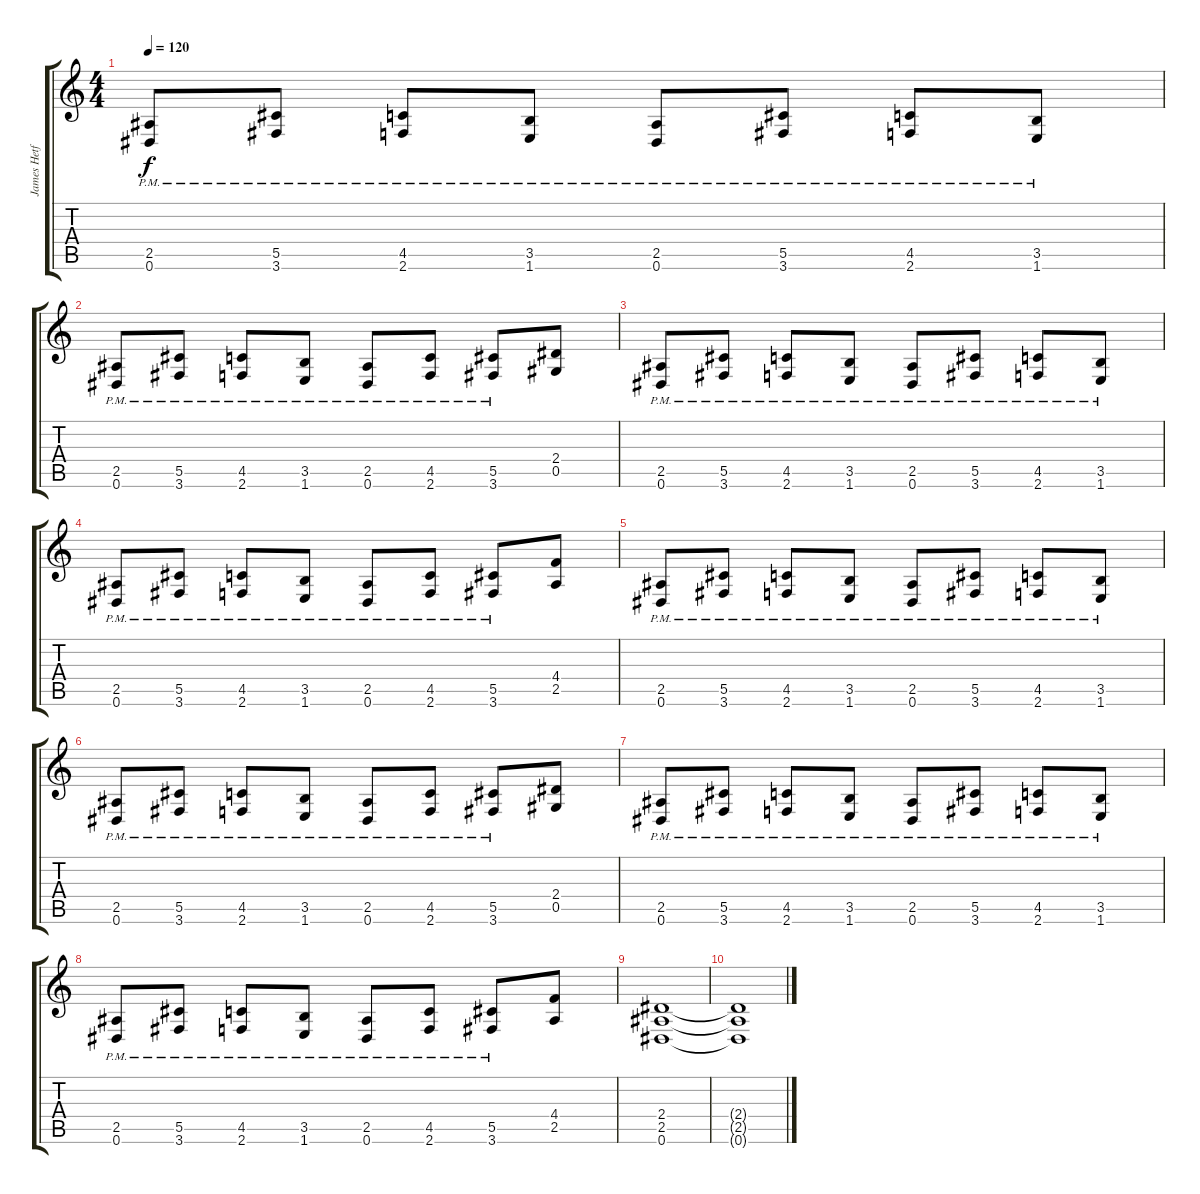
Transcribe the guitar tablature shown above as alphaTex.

\track ("James Hetfield (Dist.Gtr.1)" "James Hetf") {instrument distortionguitar}
\staff {score tabs}
\tuning (Eb4 Bb3 Gb3 Db3 Ab2 Eb2) {hide}
\ts (4 4)
\tempo 120
\clef g2
\ks c
(2.5{pm} 0.6{pm}).8{dy f instrument distortionguitar} (5.5{pm} 3.6{pm}).8 (4.5{pm} 2.6{pm}).8 (3.5{pm} 1.6{pm}).8 (2.5{pm} 0.6{pm}).8 (5.5{pm} 3.6{pm}).8 (4.5{pm} 2.6{pm}).8 (3.5{pm} 1.6{pm}).8 |
(2.5{pm} 0.6{pm}).8 (5.5{pm} 3.6{pm}).8 (4.5{pm} 2.6{pm}).8 (3.5{pm} 1.6{pm}).8 (2.5{pm} 0.6{pm}).8 (4.5{pm} 2.6{pm}).8 (5.5{pm} 3.6{pm}).8 (2.4 0.5).8 |
(2.5{pm} 0.6{pm}).8 (5.5{pm} 3.6{pm}).8 (4.5{pm} 2.6{pm}).8 (3.5{pm} 1.6{pm}).8 (2.5{pm} 0.6{pm}).8 (5.5{pm} 3.6{pm}).8 (4.5{pm} 2.6{pm}).8 (3.5{pm} 1.6{pm}).8 |
(2.5{pm} 0.6{pm}).8 (5.5{pm} 3.6{pm}).8 (4.5{pm} 2.6{pm}).8 (3.5{pm} 1.6{pm}).8 (2.5{pm} 0.6{pm}).8 (4.5{pm} 2.6{pm}).8 (5.5{pm} 3.6{pm}).8 (4.4 2.5).8 |
(2.5{pm} 0.6{pm}).8 (5.5{pm} 3.6{pm}).8 (4.5{pm} 2.6{pm}).8 (3.5{pm} 1.6{pm}).8 (2.5{pm} 0.6{pm}).8 (5.5{pm} 3.6{pm}).8 (4.5{pm} 2.6{pm}).8 (3.5{pm} 1.6{pm}).8 |
(2.5{pm} 0.6{pm}).8 (5.5{pm} 3.6{pm}).8 (4.5{pm} 2.6{pm}).8 (3.5{pm} 1.6{pm}).8 (2.5{pm} 0.6{pm}).8 (4.5{pm} 2.6{pm}).8 (5.5{pm} 3.6{pm}).8 (2.4 0.5).8 |
(2.5{pm} 0.6{pm}).8 (5.5{pm} 3.6{pm}).8 (4.5{pm} 2.6{pm}).8 (3.5{pm} 1.6{pm}).8 (2.5{pm} 0.6{pm}).8 (5.5{pm} 3.6{pm}).8 (4.5{pm} 2.6{pm}).8 (3.5{pm} 1.6{pm}).8 |
(2.5{pm} 0.6{pm}).8 (5.5{pm} 3.6{pm}).8 (4.5{pm} 2.6{pm}).8 (3.5{pm} 1.6{pm}).8 (2.5{pm} 0.6{pm}).8 (4.5{pm} 2.6{pm}).8 (5.5{pm} 3.6{pm}).8 (4.4 2.5).8 |
(2.4 2.5 0.6).1 |
(2.4{t} 2.5{t} 0.6{t}).1
